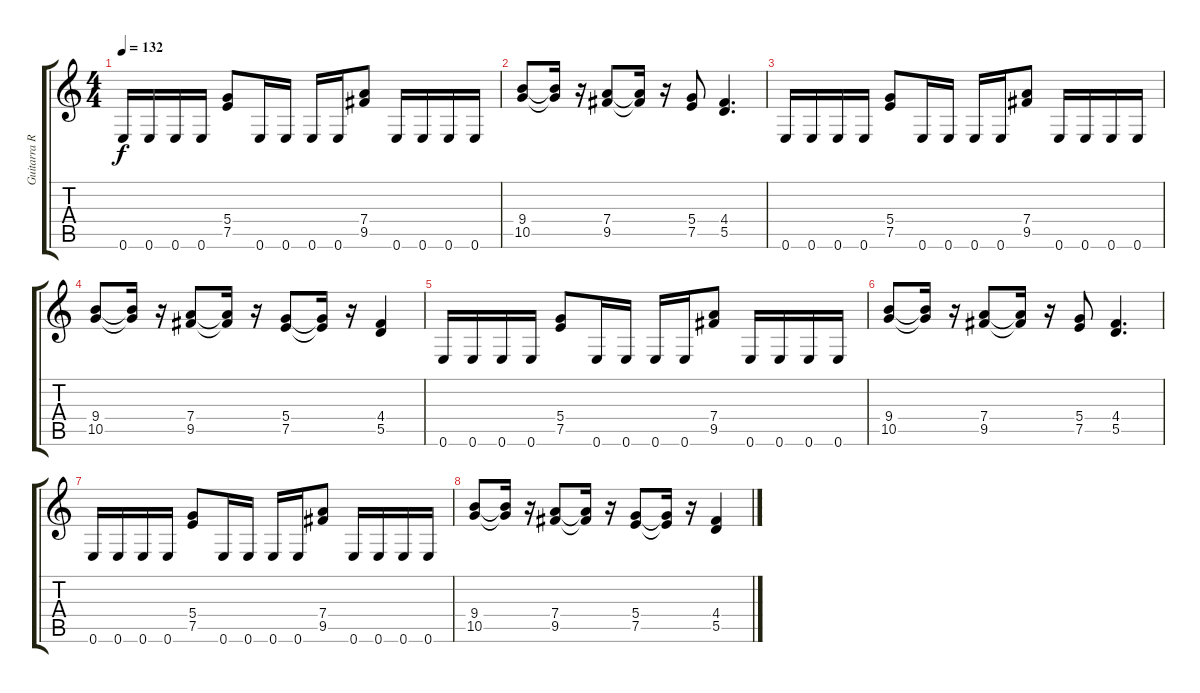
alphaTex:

\track ("Guitarra Rítmica" "Guitarra R") {instrument distortionguitar}
\staff {score tabs}
\tuning (E4 B3 G3 D3 A2 E2) {hide}
\ts (4 4)
\tempo 132
\clef g2
\ks c
0.6.16{dy f volume 6} 0.6.16 0.6.16 0.6.16 (5.4 7.5).8 0.6.16 0.6.16 0.6.16 0.6.16 (7.4 9.5).8 0.6.16 0.6.16 0.6.16 0.6.16 |
(9.4 10.5).8 (9.4{t} 10.5{t}).16 r.16 (7.4 9.5).8 (7.4{t} 9.5{t}).16 r.16 (5.4 7.5).8 (4.4 5.5).4{d} |
0.6.16 0.6.16 0.6.16 0.6.16 (5.4 7.5).8 0.6.16 0.6.16 0.6.16 0.6.16 (7.4 9.5).8 0.6.16 0.6.16 0.6.16 0.6.16 |
(9.4 10.5).8 (9.4{t} 10.5{t}).16 r.16 (7.4 9.5).8 (7.4{t} 9.5{t}).16 r.16 (5.4 7.5).8 (5.4{t} 7.5{t}).16 r.16 (4.4 5.5).4 |
0.6.16{volume 0} 0.6.16 0.6.16 0.6.16 (5.4 7.5).8 0.6.16 0.6.16 0.6.16 0.6.16 (7.4 9.5).8 0.6.16 0.6.16 0.6.16 0.6.16 |
(9.4 10.5).8 (9.4{t} 10.5{t}).16 r.16 (7.4 9.5).8 (7.4{t} 9.5{t}).16 r.16 (5.4 7.5).8 (4.4 5.5).4{d} |
0.6.16 0.6.16 0.6.16 0.6.16 (5.4 7.5).8 0.6.16 0.6.16 0.6.16 0.6.16 (7.4 9.5).8 0.6.16 0.6.16 0.6.16 0.6.16 |
(9.4 10.5).8 (9.4{t} 10.5{t}).16 r.16 (7.4 9.5).8 (7.4{t} 9.5{t}).16 r.16 (5.4 7.5).8 (5.4{t} 7.5{t}).16 r.16 (4.4 5.5).4
